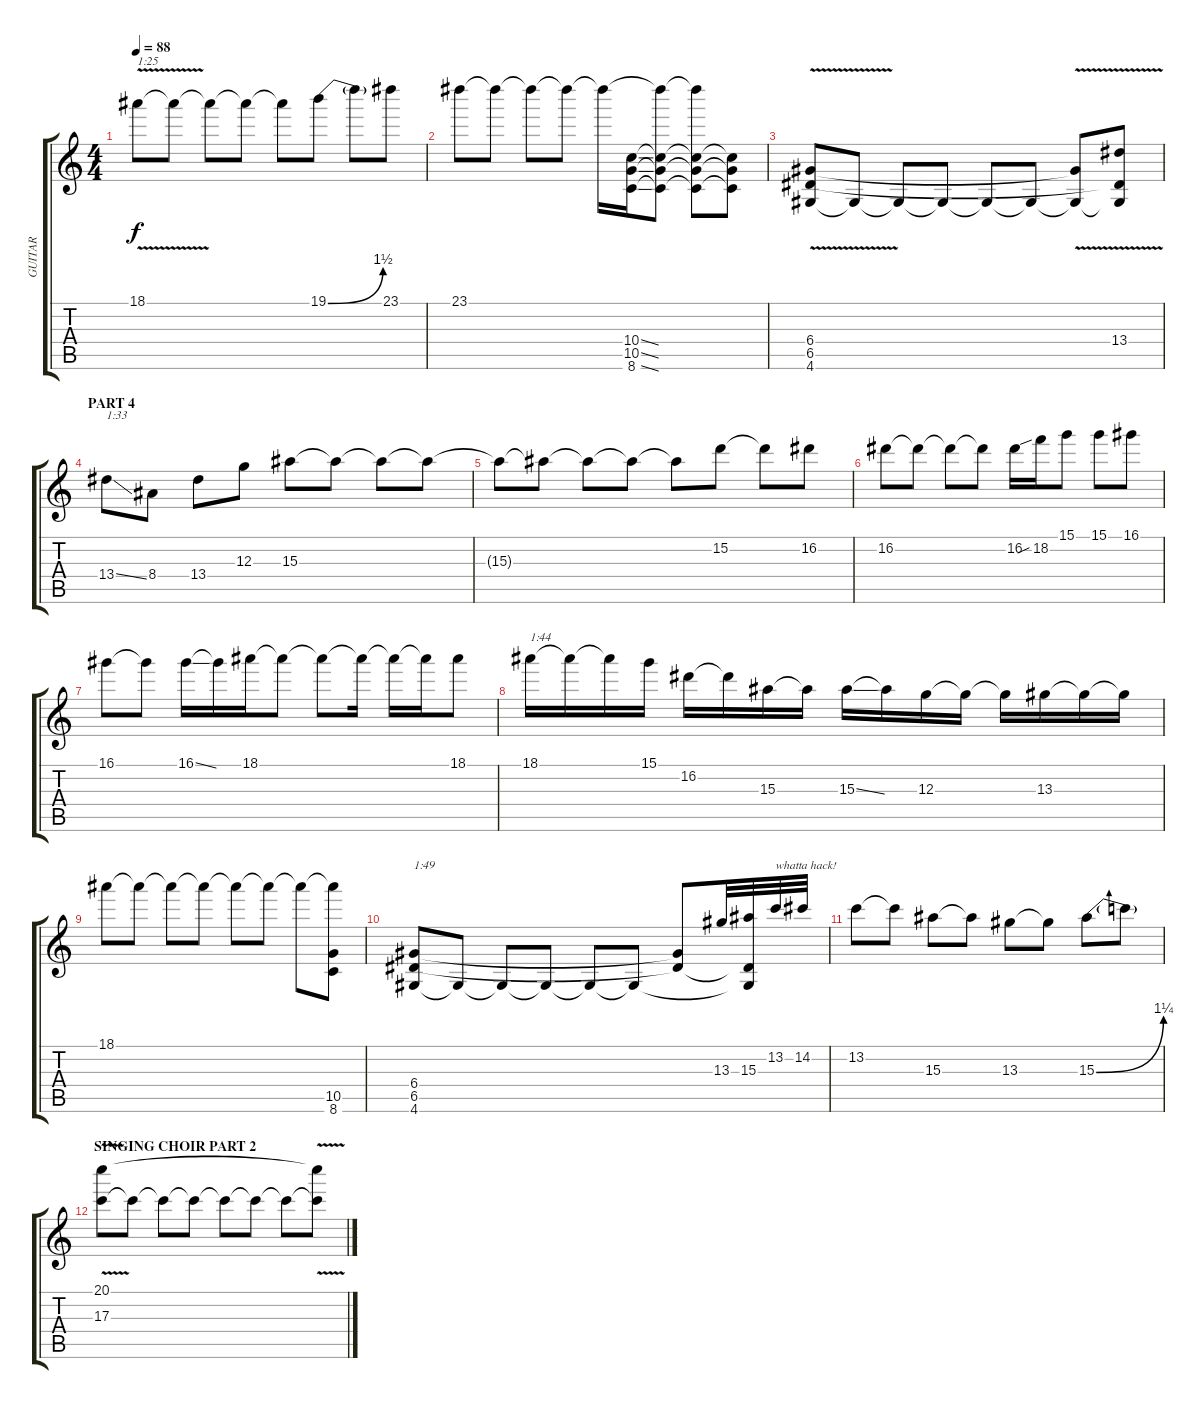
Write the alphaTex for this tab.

\track ("GUITAR" "GUITAR") {instrument distortionguitar}
\staff {score tabs}
\tuning (E4 B3 G3 D3 A2 E2) {hide}
\ts (4 4)
\tempo 88
\clef g2
\ks c
18.1{v}.8{txt "1:25" dy f} 18.1{t}.8 18.1{t}.8 18.1{t}.8 18.1{t}.8 19.1{be (bend 0 0 60 6)}.8 19.1{t}.8 23.1.8 |
23.1.8 23.1{t}.8 23.1{t}.8 23.1{t}.8 23.1{t}.16 (10.4{ss} 10.5{ss} 8.6{ss}).16 (23.1{t} 10.4{t} 10.5{t} 8.6{t}).8 (23.1{t} 10.4{t} 10.5{t} 8.6{t}).8 (10.4{t} 10.5{t} 8.6{t}).8 |
(6.4{v} 6.5{v} 4.6{v}).8 4.6{t}.8 4.6{t}.8 4.6{t}.8 4.6{t}.8 4.6{t}.8 (6.4{t} 4.6{t}).8 (13.4 6.5{t} 4.6{t}).8 |
\section ("" "PART 4")
13.4{ss}.8{txt "1:33"} 8.4.8 13.4.8 12.3.8 15.3.8 15.3{t}.8 15.3{t}.8 15.3{t}.8 |
15.3{t}.8 15.3{t}.8 15.3{t}.8 15.3{t}.8 15.3{t}.8 15.2.8 15.2{t}.8 16.2.8 |
16.2.8 16.2{t}.8 16.2{t}.8 16.2{t}.8 16.2.16 18.2{sib}.16 15.1.8 15.1.8 16.1.8 |
16.1.8 16.1{t}.8 16.1{ss}.16 16.1{t}.16 18.1.16 18.1{t}.8 18.1{t}.8 18.1{t}.16 18.1{t}.16 18.1{t}.16 18.1.8 |
18.1.16{txt "1:44"} 18.1{t}.16 18.1{t}.16 15.1.16 16.2.16 16.2{t}.16 15.3.16 15.3{t}.16 15.3{ss}.16 15.3{t}.16 12.3.16 12.3{t}.16 12.3{t}.16 13.3.16 13.3{t}.16 13.3{t}.16 |
18.1.8 18.1{t}.8 18.1{t}.8 18.1{t}.8 18.1{t}.8 18.1{t}.8 18.1{t}.8 (18.1{t} 10.5 8.6).8 |
(6.4 6.5 4.6).8{txt "1:49"} 4.6{t}.8 4.6{t}.8 4.6{t}.8 4.6{t}.8 4.6{t}.8 (6.4{t} 6.5{t}).8 13.3.32 (15.3 6.5{t} 4.6{t}).32 13.2.32{txt "whatta hack!"} 14.2.32 |
13.2.8 13.2{t}.8 15.3.8 15.3{t}.8 13.3.8 13.3{t}.8 15.3{be (bend 0 0 60 5)}.8 15.3{t}.8 |
\section ("" "SINGING CHOIR PART 2")
(20.1{v} 17.3).8{volume 2} 17.3{t}.8 17.3{t}.8 17.3{t}.8 17.3{t}.8 17.3{t}.8 17.3{t}.8 (20.1{t} 17.3{t}).8
